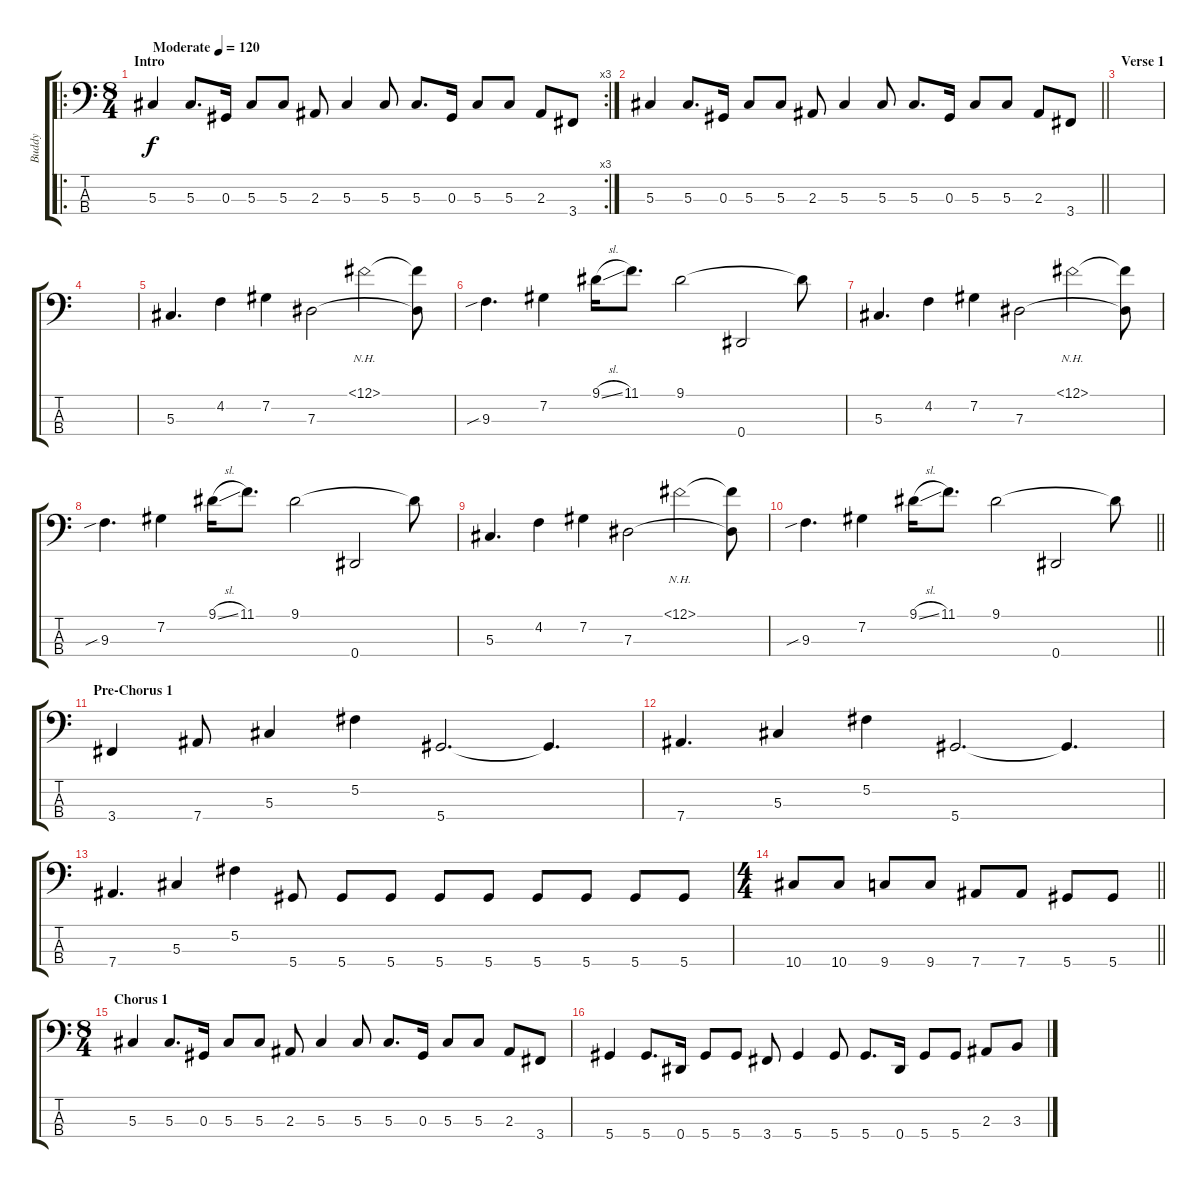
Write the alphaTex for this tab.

\track ("Buddy" "Buddy") {instrument electricbassfinger}
\staff {score tabs}
\tuning (Gb2 Db2 Ab1 Eb1) {hide}
\ro
\rc 3
\ts (8 4)
\section ("" "Intro")
\tempo (120 "Moderate")
\clef f4
\ks c
5.3.4{dy f instrument electricbassfinger} 5.3.8{d} 0.3.16 5.3.8 5.3.8 2.3.8 5.3.4 5.3.8 5.3.8{d} 0.3.16 5.3.8 5.3.8 2.3.8 3.4.8 |
\barLineRight lightlight
5.3.4 5.3.8{d} 0.3.16 5.3.8 5.3.8 2.3.8 5.3.4 5.3.8 5.3.8{d} 0.3.16 5.3.8 5.3.8 2.3.8 3.4.8 |
\section ("" "Verse 1")
|
|
5.3.4{d} 4.2.4 7.2.4 7.3.2 12.1{nh}.2 (12.1{t} 7.3{t}).8 |
9.3{sib}.4{d} 7.2.4 9.1{sl}.16 11.1.8{d} 9.1.2 0.4.2 9.1{t}.8 |
5.3.4{d} 4.2.4 7.2.4 7.3.2 12.1{nh}.2 (12.1{t} 7.3{t}).8 |
9.3{sib}.4{d} 7.2.4 9.1{sl}.16 11.1.8{d} 9.1.2 0.4.2 9.1{t}.8 |
5.3.4{d} 4.2.4 7.2.4 7.3.2 12.1{nh}.2 (12.1{t} 7.3{t}).8 |
\barLineRight lightlight
9.3{sib}.4{d} 7.2.4 9.1{sl}.16 11.1.8{d} 9.1.2 0.4.2 9.1{t}.8 |
\section ("" "Pre-Chorus 1")
3.4.4 7.4.8 5.3.4 5.2.4 5.4.2{d} 5.4{t}.4{d} |
7.4.4{d} 5.3.4 5.2.4 5.4.2{d} 5.4{t}.4{d} |
7.4.4{d} 5.3.4 5.2.4 5.4.8 5.4.8 5.4.8 5.4.8 5.4.8 5.4.8 5.4.8 5.4.8 5.4.8 |
\ts (4 4)
\barLineRight lightlight
10.4.8 10.4.8 9.4.8 9.4.8 7.4.8 7.4.8 5.4.8 5.4.8 |
\ts (8 4)
\section ("" "Chorus 1")
5.3.4 5.3.8{d} 0.3.16 5.3.8 5.3.8 2.3.8 5.3.4 5.3.8 5.3.8{d} 0.3.16 5.3.8 5.3.8 2.3.8 3.4.8 |
5.4.4 5.4.8{d} 0.4.16 5.4.8 5.4.8 3.4.8 5.4.4 5.4.8 5.4.8{d} 0.4.16 5.4.8 5.4.8 2.3.8 3.3.8
